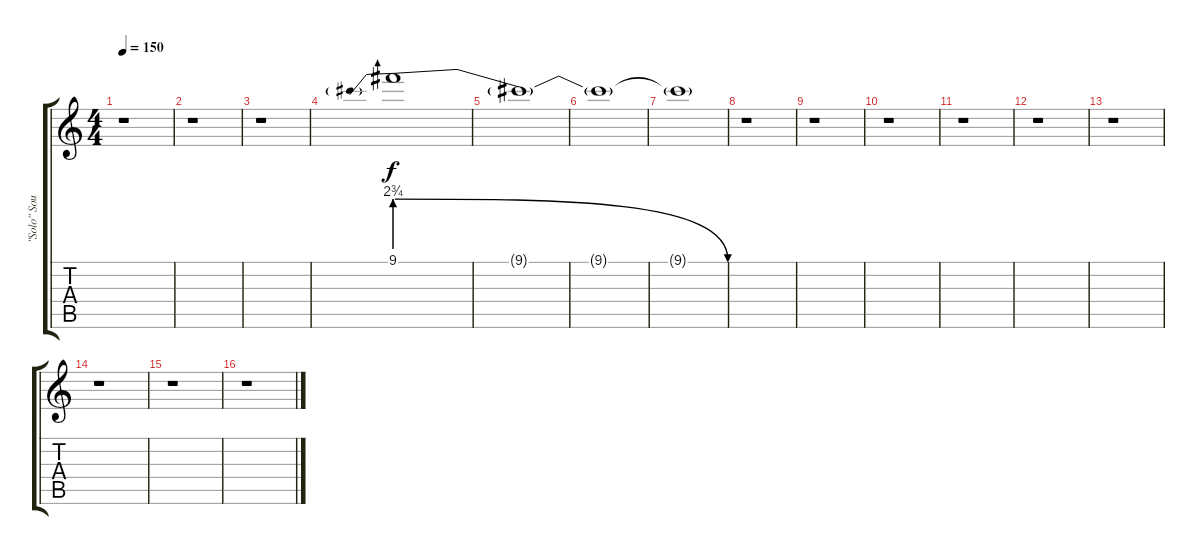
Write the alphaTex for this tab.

\track ("\"Solo\" Sound" "\"Solo\" Sou") {instrument overdrivenguitar}
\staff {score tabs}
\tuning (E4 B3 G3 D3 A2 E2) {hide}
\ts (4 4)
\tempo 150
\clef g2
\ks c
r.1{dy f} |
r.1 |
r.1 |
9.1{be (prebendrelease 0 11 60 0)}.1 |
9.1{t}.1 |
9.1{t}.1 |
9.1{t}.1 |
r.1 |
r.1 |
r.1 |
r.1 |
r.1 |
r.1 |
r.1 |
r.1 |
r.1
